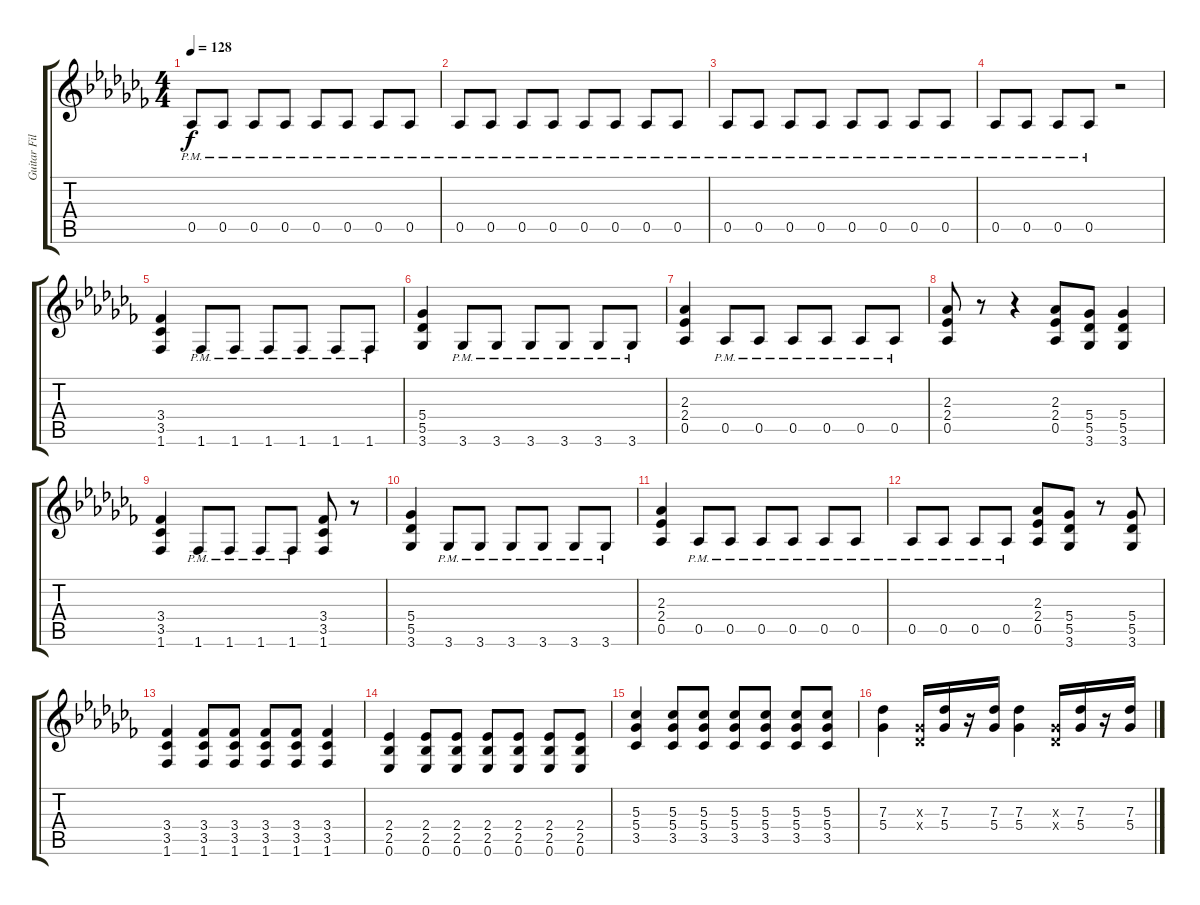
\track ("Guitar Fills, Solo Rythms" "Guitar Fil") {instrument distortionguitar}
\staff {score tabs}
\tuning (Eb4 Bb3 Gb3 Db3 Ab2 Eb2) {hide}
\ts (4 4)
\tempo 128
\clef g2
\ks cb
0.5{pm}.8{dy f} 0.5{pm}.8 0.5{pm}.8 0.5{pm}.8 0.5{pm}.8 0.5{pm}.8 0.5{pm}.8 0.5{pm}.8 |
0.5{pm}.8 0.5{pm}.8 0.5{pm}.8 0.5{pm}.8 0.5{pm}.8 0.5{pm}.8 0.5{pm}.8 0.5{pm}.8 |
0.5{pm}.8 0.5{pm}.8 0.5{pm}.8 0.5{pm}.8 0.5{pm}.8 0.5{pm}.8 0.5{pm}.8 0.5{pm}.8 |
0.5{pm}.8 0.5{pm}.8 0.5{pm}.8 0.5{pm}.8 r.2 |
(3.4 3.5 1.6).4{balance 8} 1.6{pm}.8 1.6{pm}.8 1.6{pm}.8 1.6{pm}.8 1.6{pm}.8 1.6{pm}.8 |
(5.4 5.5 3.6).4 3.6{pm}.8 3.6{pm}.8 3.6{pm}.8 3.6{pm}.8 3.6{pm}.8 3.6{pm}.8 |
(2.3 2.4 0.5).4 0.5{pm}.8 0.5{pm}.8 0.5{pm}.8 0.5{pm}.8 0.5{pm}.8 0.5{pm}.8 |
(2.3 2.4 0.5).8 r.8 r.4 (2.3 2.4 0.5).8 (5.4 5.5 3.6).8 (5.4 5.5 3.6).4 |
(3.4 3.5 1.6).4 1.6{pm}.8 1.6{pm}.8 1.6{pm}.8 1.6{pm}.8 (3.4 3.5 1.6).8 r.8 |
(5.4 5.5 3.6).4 3.6{pm}.8 3.6{pm}.8 3.6{pm}.8 3.6{pm}.8 3.6{pm}.8 3.6{pm}.8 |
(2.3 2.4 0.5).4 0.5{pm}.8 0.5{pm}.8 0.5{pm}.8 0.5{pm}.8 0.5{pm}.8 0.5{pm}.8 |
0.5{pm}.8 0.5{pm}.8 0.5{pm}.8 0.5{pm}.8 (2.3 2.4 0.5).8 (5.4 5.5 3.6).8 r.8 (5.4 5.5 3.6).8 |
(3.4 3.5 1.6).4 (3.4 3.5 1.6).8 (3.4 3.5 1.6).8 (3.4 3.5 1.6).8 (3.4 3.5 1.6).8 (3.4 3.5 1.6).4 |
(2.4 2.5 0.6).4 (2.4 2.5 0.6).8 (2.4 2.5 0.6).8 (2.4 2.5 0.6).8 (2.4 2.5 0.6).8 (2.4 2.5 0.6).8 (2.4 2.5 0.6).8 |
(5.3 5.4 3.5).4 (5.3 5.4 3.5).8 (5.3 5.4 3.5).8 (5.3 5.4 3.5).8 (5.3 5.4 3.5).8 (5.3 5.4 3.5).8 (5.3 5.4 3.5).8 |
(7.3 5.4).4 (0.3{x} 0.4{x}).16 (7.3 5.4).16 r.16 (7.3 5.4).16 (7.3 5.4).4 (0.3{x} 0.4{x}).16 (7.3 5.4).16 r.16 (7.3 5.4).16
